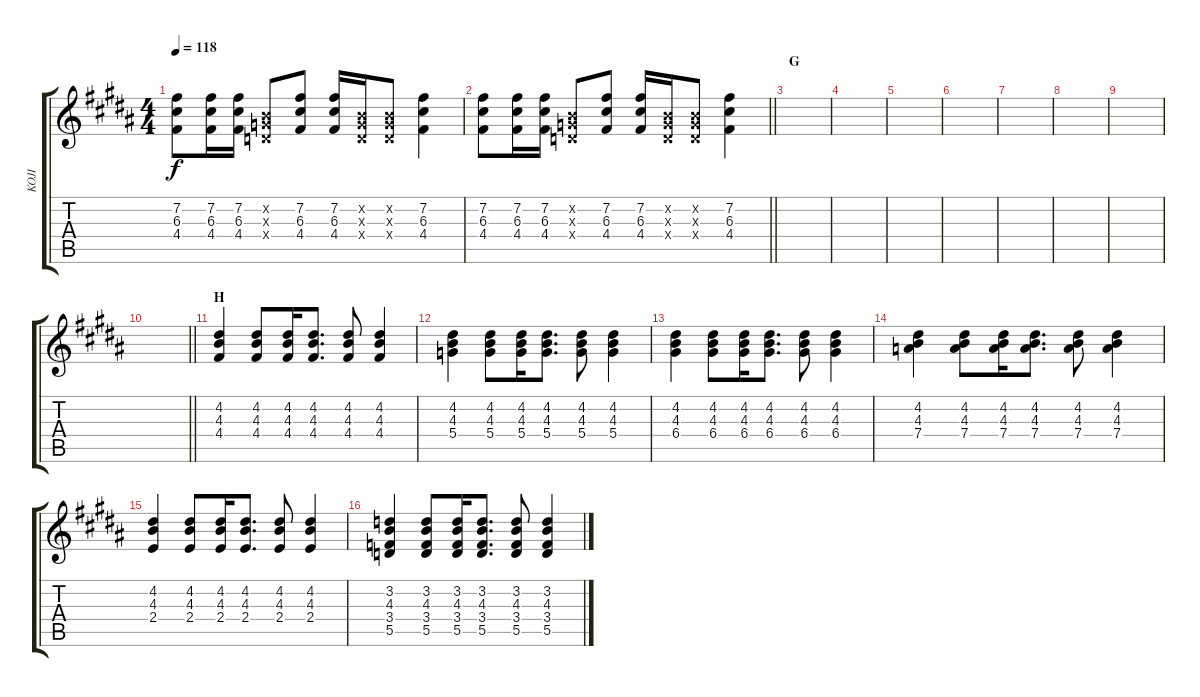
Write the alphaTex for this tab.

\track ("KOJI" "KOJI") {instrument electricguitarclean}
\staff {score tabs}
\tuning (E4 B3 G3 D3 A2 E2) {hide}
\ts (4 4)
\tempo 118
\clef g2
\ks b
(7.2 6.3 4.4).8{dy f} (7.2 6.3 4.4).16 (7.2 6.3 4.4).16 (0.2{x} 0.3{x} 0.4{x}).8 (7.2 6.3 4.4).8 (7.2 6.3 4.4).16 (0.2{x} 0.3{x} 0.4{x}).16 (0.2{x} 0.3{x} 0.4{x}).8 (7.2 6.3 4.4).4 |
\barLineRight lightlight
(7.2 6.3 4.4).8 (7.2 6.3 4.4).16 (7.2 6.3 4.4).16 (0.2{x} 0.3{x} 0.4{x}).8 (7.2 6.3 4.4).8 (7.2 6.3 4.4).16 (0.2{x} 0.3{x} 0.4{x}).16 (0.2{x} 0.3{x} 0.4{x}).8 (7.2 6.3 4.4).4 |
\section ("" "G")
|
|
|
|
|
|
|
\barLineRight lightlight
|
\section ("" "H")
(4.2 4.3 4.4).4{volume 7} (4.2 4.3 4.4).8 (4.2 4.3 4.4).16 (4.2 4.3 4.4).8{d} (4.2 4.3 4.4).8 (4.2 4.3 4.4).4 |
(4.2 4.3 5.4).4 (4.2 4.3 5.4).8 (4.2 4.3 5.4).16 (4.2 4.3 5.4).8{d} (4.2 4.3 5.4).8 (4.2 4.3 5.4).4 |
(4.2 4.3 6.4).4 (4.2 4.3 6.4).8 (4.2 4.3 6.4).16 (4.2 4.3 6.4).8{d} (4.2 4.3 6.4).8 (4.2 4.3 6.4).4 |
(4.2 4.3 7.4).4 (4.2 4.3 7.4).8 (4.2 4.3 7.4).16 (4.2 4.3 7.4).8{d} (4.2 4.3 7.4).8 (4.2 4.3 7.4).4 |
(4.2 4.3 2.4).4 (4.2 4.3 2.4).8 (4.2 4.3 2.4).16 (4.2 4.3 2.4).8{d} (4.2 4.3 2.4).8 (4.2 4.3 2.4).4 |
(3.2 4.3 3.4 5.5).4 (3.2 4.3 3.4 5.5).8 (3.2 4.3 3.4 5.5).16 (3.2 4.3 3.4 5.5).8{d} (3.2 4.3 3.4 5.5).8 (3.2 4.3 3.4 5.5).4
